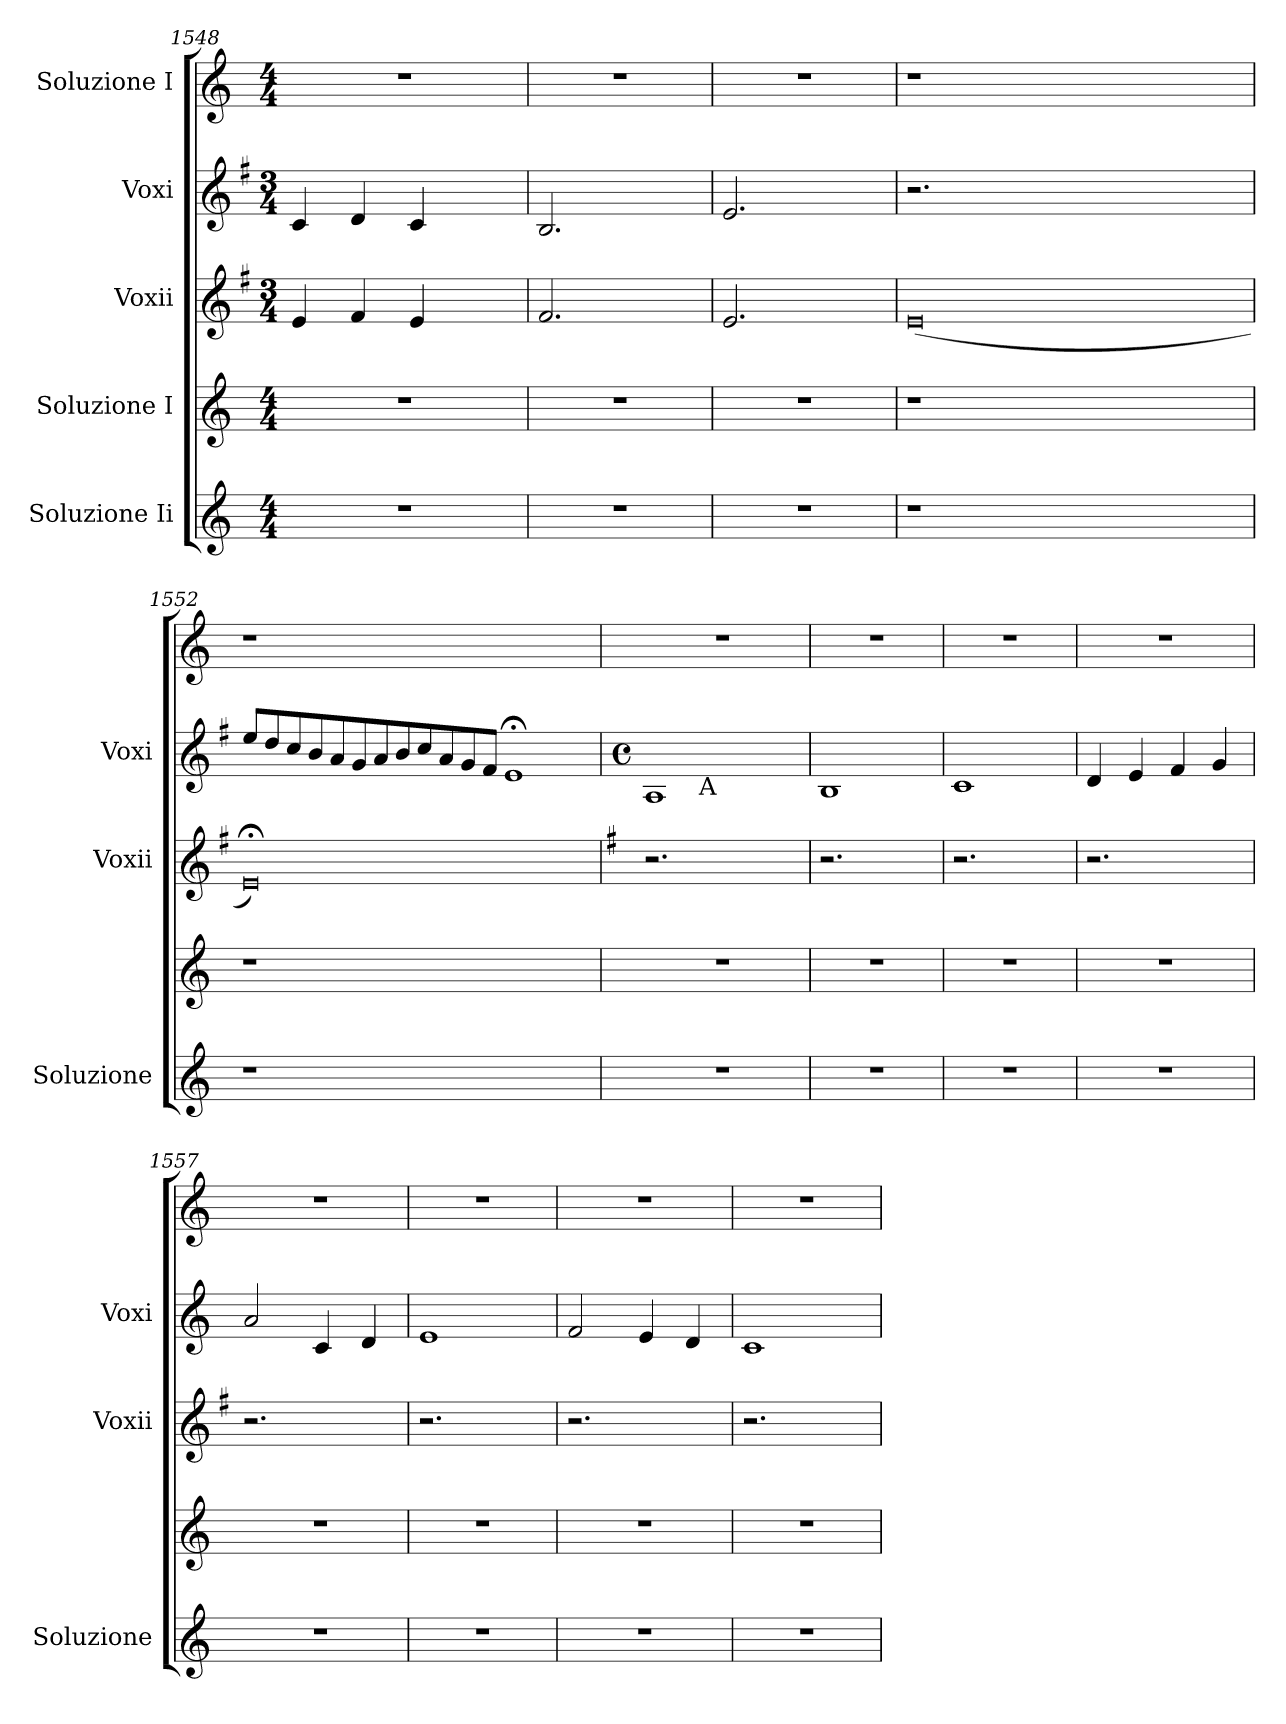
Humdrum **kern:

**kern	**kern	**kern	**kern	**kern
*part5	*part4	*part3	*part2	*part1
*staff5	*staff4	*staff3	*staff2	*staff1
*I"Soluzione Ii	*I"Soluzione I	*I"Voxii	*I"Voxi	*I"Soluzione I
*I'Soluzione	*	*I'Voxii	*I'Voxi	*
*clefG2	*clefG2	*clefG2	*clefG2	*clefG2
*k[]	*k[]	*k[f#]	*k[f#]	*k[]
*C:	*C:	*G:	*G:	*C:
*M4/4	*M4/4	*M3/4	*M3/4	*M4/4
=1548	=1548	=1548	=1548	=1548
1r	1r	4e/	4c/	1r
.	.	4f#/	4d/	.
.	.	4e/	4c/	.
.	.	4ryy	4ryy	.
!!LO:LB:g=z
=1549	=1549	=1549	=1549	=1549
1r	1r	2.f#/	2.B/	1r
.	.	4ryy	4ryy	.
=1550	=1550	=1550	=1550	=1550
1r	1r	2.e/	2.e/	1r
.	.	4ryy	4ryy	.
=1551	=1551	=1551	=1551	=1551
1r	1r	(<0e	2.r	1r
.	.	.	1ryy	.
1ryy	1ryy	.	.	1ryy
.	.	.	4ryy	.
=1552	=1552	=1552	=1552	=1552
*	*	*	*Xtuplet	*
1r	1r	0e;)	12ee/L	1r
.	.	.	12dd/	.
.	.	.	12cc/	.
.	.	.	12b/	.
.	.	.	12a/	.
.	.	.	12g/	.
.	.	.	12a/	.
.	.	.	12b/	.
.	.	.	12cc/	.
.	.	.	12a/	.
.	.	.	12g/	.
.	.	.	12f#/J	.
1ryy	1ryy	.	1e;	1ryy
!!LO:PB:g=z
=1553	=1553	=1553	=1553	=1553
*	*	*	*k[]	*
*	*	*	*C:	*
*	*	*	*M4/4	*
*	*	*	*met(c)	*
*	*	*	*^	*
1r	1r	2.r	1A	4ryy	1r
.	.	.	.	32ryy	.
!	!	!	!	!LO:TX:b:t=A	!
.	.	.	.	2ryy	.
.	.	4ryy	.	.	.
.	.	.	.	8..ryy	.
*	*	*	*v	*v	*
=1554	=1554	=1554	=1554	=1554
1r	1r	2.r	1B	1r
.	.	4ryy	.	.
=1555	=1555	=1555	=1555	=1555
1r	1r	2.r	1c	1r
.	.	4ryy	.	.
=1556	=1556	=1556	=1556	=1556
1r	1r	2.r	4d/	1r
.	.	.	4e/	.
.	.	.	4f/	.
.	.	4ryy	4g/	.
=1557	=1557	=1557	=1557	=1557
1r	1r	2.r	2a/	1r
.	.	.	4c/	.
.	.	4ryy	4d/	.
=1558	=1558	=1558	=1558	=1558
1r	1r	2.r	1e	1r
.	.	4ryy	.	.
=1559	=1559	=1559	=1559	=1559
1r	1r	2.r	2f/	1r
.	.	.	4e/	.
.	.	4ryy	4d/	.
=1560	=1560	=1560	=1560	=1560
1r	1r	2.r	1c	1r
.	.	4ryy	.	.
=	=	=	=	=
*-	*-	*-	*-	*-
